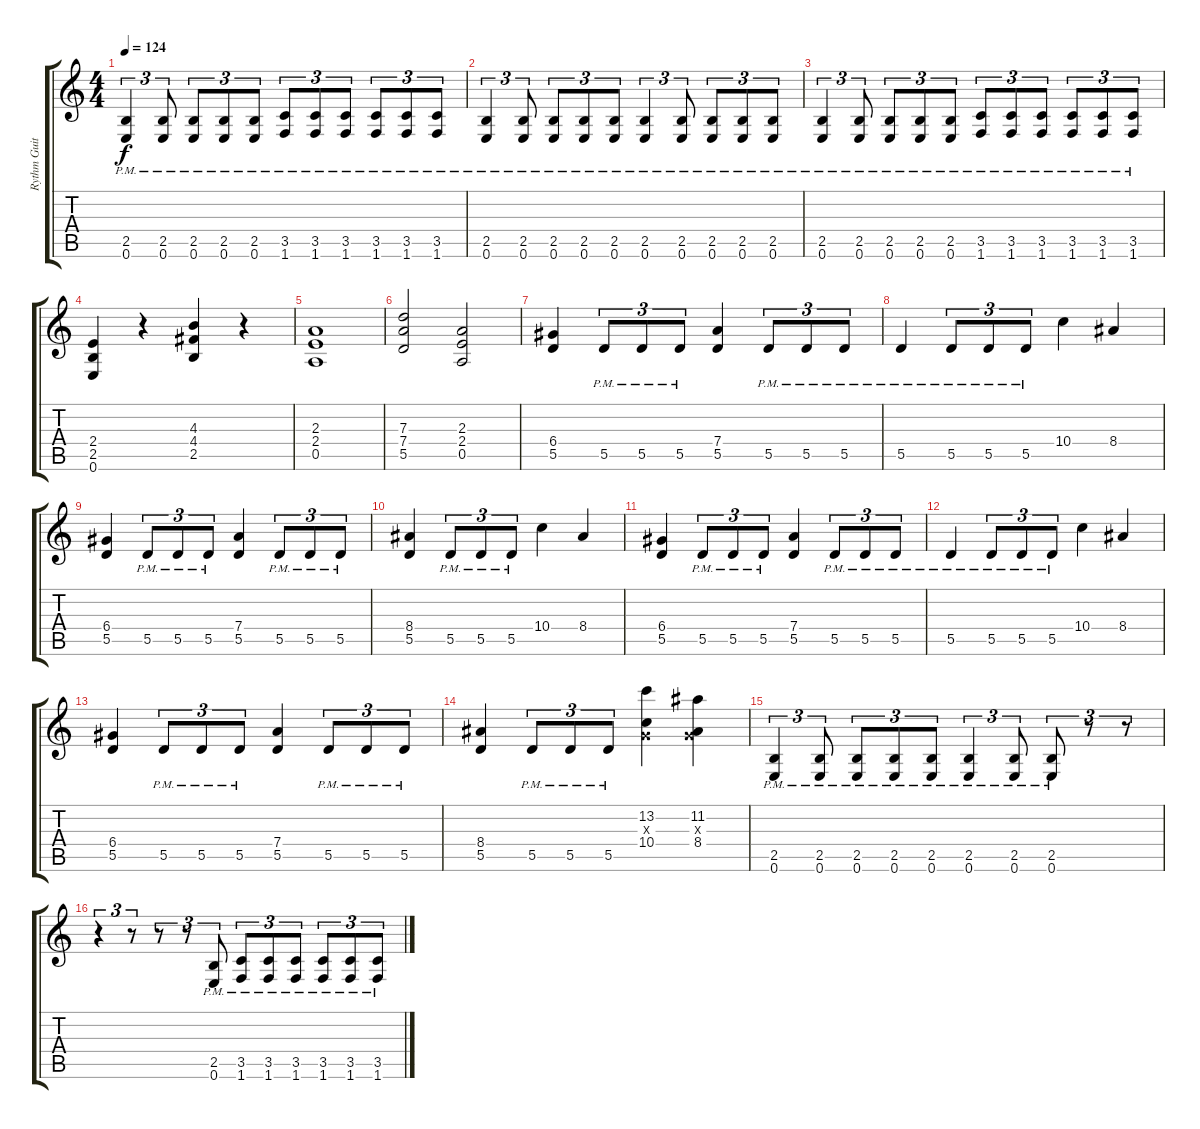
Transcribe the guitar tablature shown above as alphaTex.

\track ("Rythm Guitar 2" "Rythm Guit") {instrument distortionguitar}
\staff {score tabs}
\tuning (E4 B3 G3 D3 A2 E2) {hide}
\ts (4 4)
\tempo 124
\clef g2
\ks c
(2.5{pm} 0.6{pm}).4{tu (3 2) dy f} (2.5{pm} 0.6{pm}).8{tu (3 2)} (2.5{pm} 0.6{pm}).8{tu (3 2)} (2.5{pm} 0.6{pm}).8{tu (3 2)} (2.5{pm} 0.6{pm}).8{tu (3 2)} (3.5{pm} 1.6{pm}).8{tu (3 2)} (3.5{pm} 1.6{pm}).8{tu (3 2)} (3.5{pm} 1.6{pm}).8{tu (3 2)} (3.5{pm} 1.6{pm}).8{tu (3 2)} (3.5{pm} 1.6{pm}).8{tu (3 2)} (3.5{pm} 1.6{pm}).8{tu (3 2)} |
(2.5{pm} 0.6{pm}).4{tu (3 2)} (2.5{pm} 0.6{pm}).8{tu (3 2)} (2.5{pm} 0.6{pm}).8{tu (3 2)} (2.5{pm} 0.6{pm}).8{tu (3 2)} (2.5{pm} 0.6{pm}).8{tu (3 2)} (2.5{pm} 0.6{pm}).4{tu (3 2)} (2.5{pm} 0.6{pm}).8{tu (3 2)} (2.5{pm} 0.6{pm}).8{tu (3 2)} (2.5{pm} 0.6{pm}).8{tu (3 2)} (2.5{pm} 0.6{pm}).8{tu (3 2)} |
(2.5{pm} 0.6{pm}).4{tu (3 2)} (2.5{pm} 0.6{pm}).8{tu (3 2)} (2.5{pm} 0.6{pm}).8{tu (3 2)} (2.5{pm} 0.6{pm}).8{tu (3 2)} (2.5{pm} 0.6{pm}).8{tu (3 2)} (3.5{pm} 1.6{pm}).8{tu (3 2)} (3.5{pm} 1.6{pm}).8{tu (3 2)} (3.5{pm} 1.6{pm}).8{tu (3 2)} (3.5{pm} 1.6{pm}).8{tu (3 2)} (3.5{pm} 1.6{pm}).8{tu (3 2)} (3.5{pm} 1.6{pm}).8{tu (3 2)} |
(2.4 2.5 0.6).4 r.4 (4.3 4.4 2.5).4 r.4 |
(2.3 2.4 0.5).1 |
(7.3 7.4 5.5).2 (2.3 2.4 0.5).2 |
(6.4 5.5).4 5.5{pm}.8{tu (3 2)} 5.5{pm}.8{tu (3 2)} 5.5{pm}.8{tu (3 2)} (7.4 5.5).4 5.5{pm}.8{tu (3 2)} 5.5{pm}.8{tu (3 2)} 5.5{pm}.8{tu (3 2)} |
5.5{pm}.4 5.5{pm}.8{tu (3 2)} 5.5{pm}.8{tu (3 2)} 5.5{pm}.8{tu (3 2)} 10.4.4 8.4.4 |
(6.4 5.5).4 5.5{pm}.8{tu (3 2)} 5.5{pm}.8{tu (3 2)} 5.5{pm}.8{tu (3 2)} (7.4 5.5).4 5.5{pm}.8{tu (3 2)} 5.5{pm}.8{tu (3 2)} 5.5{pm}.8{tu (3 2)} |
(8.4 5.5).4 5.5{pm}.8{tu (3 2)} 5.5{pm}.8{tu (3 2)} 5.5{pm}.8{tu (3 2)} 10.4.4 8.4.4 |
(6.4 5.5).4 5.5{pm}.8{tu (3 2)} 5.5{pm}.8{tu (3 2)} 5.5{pm}.8{tu (3 2)} (7.4 5.5).4 5.5{pm}.8{tu (3 2)} 5.5{pm}.8{tu (3 2)} 5.5{pm}.8{tu (3 2)} |
5.5{pm}.4 5.5{pm}.8{tu (3 2)} 5.5{pm}.8{tu (3 2)} 5.5{pm}.8{tu (3 2)} 10.4.4 8.4.4 |
(6.4 5.5).4 5.5{pm}.8{tu (3 2)} 5.5{pm}.8{tu (3 2)} 5.5{pm}.8{tu (3 2)} (7.4 5.5).4 5.5{pm}.8{tu (3 2)} 5.5{pm}.8{tu (3 2)} 5.5{pm}.8{tu (3 2)} |
(8.4 5.5).4 5.5{pm}.8{tu (3 2)} 5.5{pm}.8{tu (3 2)} 5.5{pm}.8{tu (3 2)} (13.2 0.3{x} 10.4).4 (11.2 0.3{x} 8.4).4 |
(2.5{pm} 0.6{pm}).4{tu (3 2)} (2.5{pm} 0.6{pm}).8{tu (3 2)} (2.5{pm} 0.6{pm}).8{tu (3 2)} (2.5{pm} 0.6{pm}).8{tu (3 2)} (2.5{pm} 0.6{pm}).8{tu (3 2)} (2.5{pm} 0.6{pm}).4{tu (3 2)} (2.5{pm} 0.6{pm}).8{tu (3 2)} (2.5{pm} 0.6{pm}).8{tu (3 2)} r.8{tu (3 2)} r.8{tu (3 2)} |
r.4{tu (3 2)} r.8{tu (3 2)} r.8{tu (3 2)} r.8{tu (3 2)} (2.5{pm} 0.6{pm}).8{tu (3 2)} (3.5{pm} 1.6{pm}).8{tu (3 2)} (3.5{pm} 1.6{pm}).8{tu (3 2)} (3.5{pm} 1.6{pm}).8{tu (3 2)} (3.5{pm} 1.6{pm}).8{tu (3 2)} (3.5{pm} 1.6{pm}).8{tu (3 2)} (3.5{pm} 1.6{pm}).8{tu (3 2)}
